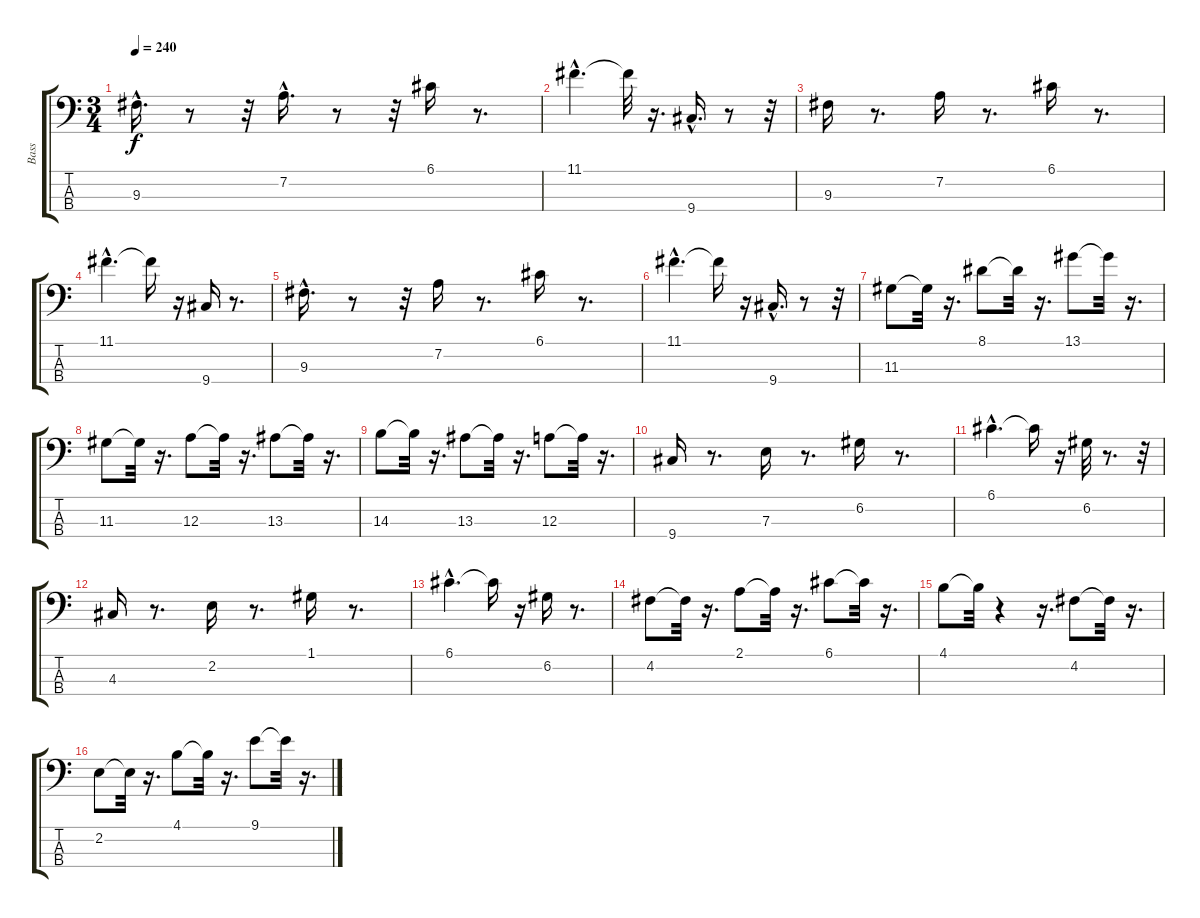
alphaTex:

\track ("Bass" "Bass") {instrument acousticbass}
\staff {score tabs}
\tuning (G2 D2 A1 E1) {hide}
\ts (3 4)
\tempo 240
\clef f4
\ks c
9.3{hac}.16{d dy f} r.8 r.32 7.2{hac}.16{d} r.8 r.32 6.1.16 r.8{d} |
11.1{hac}.4{d} 11.1{t}.32 r.16{d} 9.4{hac}.16{d} r.8 r.32 |
9.3.16 r.8{d} 7.2.16 r.8{d} 6.1.16 r.8{d} |
11.1{hac}.4{d} 11.1{t}.16 r.16 9.4.16 r.8{d} |
9.3{hac}.16{d} r.8 r.32 7.2.16 r.8{d} 6.1.16 r.8{d} |
11.1{hac}.4{d} 11.1{t}.16 r.16 9.4{hac}.16{d} r.8 r.32 |
11.3.8 11.3{t}.32 r.16{d} 8.1.8 8.1{t}.32 r.16{d} 13.1.8 13.1{t}.32 r.16{d} |
11.3.8 11.3{t}.32 r.16{d} 12.3.8 12.3{t}.32 r.16{d} 13.3.8 13.3{t}.32 r.16{d} |
14.3.8 14.3{t}.32 r.16{d} 13.3.8 13.3{t}.32 r.16{d} 12.3.8 12.3{t}.32 r.16{d} |
9.4.16 r.8{d} 7.3.16 r.8{d} 6.2.16 r.8{d} |
6.1{hac}.4{d} 6.1{t}.16 r.16 6.2.32 r.8{d} r.32 |
4.3.16 r.8{d} 2.2.16 r.8{d} 1.1.16 r.8{d} |
6.1{hac}.4{d} 6.1{t}.16 r.16 6.2.16 r.8{d} |
4.2.8 4.2{t}.32 r.16{d} 2.1.8 2.1{t}.32 r.16{d} 6.1.8 6.1{t}.32 r.16{d} |
4.1.8 4.1{t}.32 r.4 r.16{d} 4.2.8 4.2{t}.32 r.16{d} |
2.2.8 2.2{t}.32 r.16{d} 4.1.8 4.1{t}.32 r.16{d} 9.1.8 9.1{t}.32 r.16{d}
